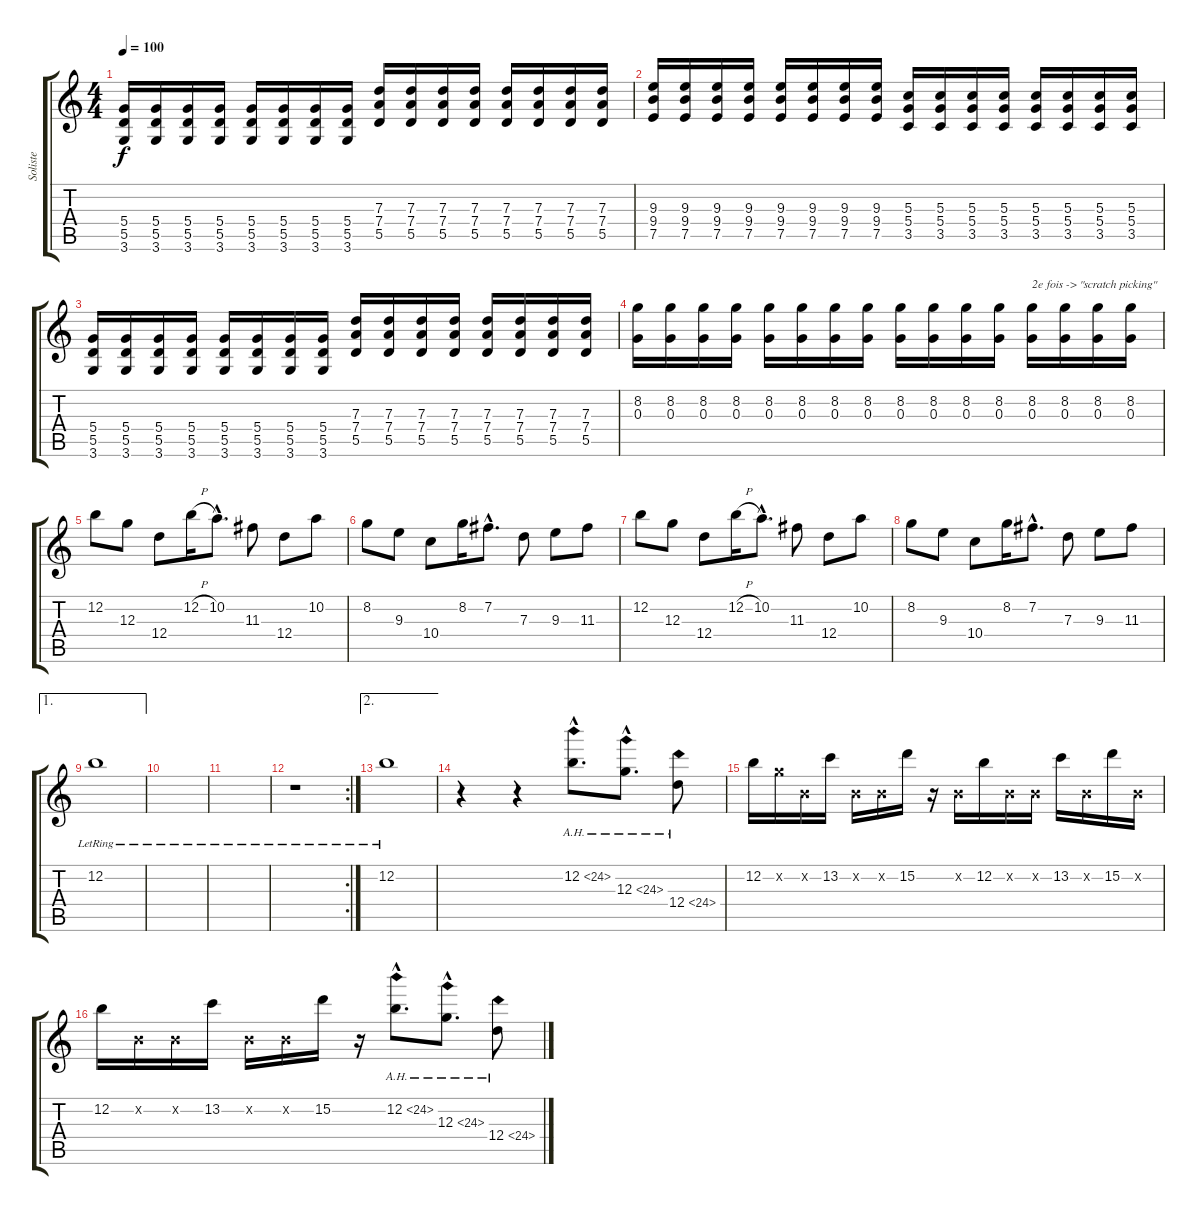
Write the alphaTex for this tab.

\track ("Soliste" "Soliste") {instrument distortionguitar}
\staff {score tabs}
\tuning (E4 B3 G3 D3 A2 E2) {hide}
\ts (4 4)
\tempo 100
\clef g2
\ks c
(5.4 5.5 3.6).16{dy f} (5.4 5.5 3.6).16 (5.4 5.5 3.6).16 (5.4 5.5 3.6).16 (5.4 5.5 3.6).16 (5.4 5.5 3.6).16 (5.4 5.5 3.6).16 (5.4 5.5 3.6).16 (7.3 7.4 5.5).16 (7.3 7.4 5.5).16 (7.3 7.4 5.5).16 (7.3 7.4 5.5).16 (7.3 7.4 5.5).16 (7.3 7.4 5.5).16 (7.3 7.4 5.5).16 (7.3 7.4 5.5).16 |
(9.3 9.4 7.5).16 (9.3 9.4 7.5).16 (9.3 9.4 7.5).16 (9.3 9.4 7.5).16 (9.3 9.4 7.5).16 (9.3 9.4 7.5).16 (9.3 9.4 7.5).16 (9.3 9.4 7.5).16 (5.3 5.4 3.5).16 (5.3 5.4 3.5).16 (5.3 5.4 3.5).16 (5.3 5.4 3.5).16 (5.3 5.4 3.5).16 (5.3 5.4 3.5).16 (5.3 5.4 3.5).16 (5.3 5.4 3.5).16 |
(5.4 5.5 3.6).16 (5.4 5.5 3.6).16 (5.4 5.5 3.6).16 (5.4 5.5 3.6).16 (5.4 5.5 3.6).16 (5.4 5.5 3.6).16 (5.4 5.5 3.6).16 (5.4 5.5 3.6).16 (7.3 7.4 5.5).16 (7.3 7.4 5.5).16 (7.3 7.4 5.5).16 (7.3 7.4 5.5).16 (7.3 7.4 5.5).16 (7.3 7.4 5.5).16 (7.3 7.4 5.5).16 (7.3 7.4 5.5).16 |
(8.2 0.3).16 (8.2 0.3).16 (8.2 0.3).16 (8.2 0.3).16 (8.2 0.3).16 (8.2 0.3).16 (8.2 0.3).16 (8.2 0.3).16 (8.2 0.3).16 (8.2 0.3).16 (8.2 0.3).16 (8.2 0.3).16 (8.2 0.3).16{txt "2e fois -> \"scratch picking\""} (8.2 0.3).16 (8.2 0.3).16 (8.2 0.3).16 |
12.2.8 12.3.8 12.4.8 12.2{h}.16 10.2{hac}.8{d} 11.3.8 12.4.8 10.2.8 |
8.2.8 9.3.8 10.4.8 8.2.16 7.2{hac}.8{d} 7.3.8 9.3.8 11.3.8 |
12.2.8 12.3.8 12.4.8 12.2{h}.16 10.2{hac}.8{d} 11.3.8 12.4.8 10.2.8 |
8.2.8 9.3.8 10.4.8 8.2.16 7.2{hac}.8{d} 7.3.8 9.3.8 11.3.8 |
\ae 1
12.2{lr}.1 |
|
|
\rc 2
r.1 |
\ae 2
12.2{lr}.1 |
r.4 r.4 12.2{ah 12 hac}.8{d} 12.3{ah 12 hac}.8{d} 12.4{ah 12}.8 |
12.2.16{volume 8} 8.2{x}.16 0.2{x}.16 13.2.16 0.2{x}.16 0.2{x}.16 15.2.16 r.16 0.2{x}.16 12.2.16 0.2{x}.16 0.2{x}.16 13.2.16 0.2{x}.16 15.2.16 0.2{x}.16 |
12.2.16 0.2{x}.16 0.2{x}.16 13.2.16 0.2{x}.16 0.2{x}.16 15.2.16 r.16 12.2{ah 12 hac}.8{d volume 13} 12.3{ah 12 hac}.8{d} 12.4{ah 12}.8
